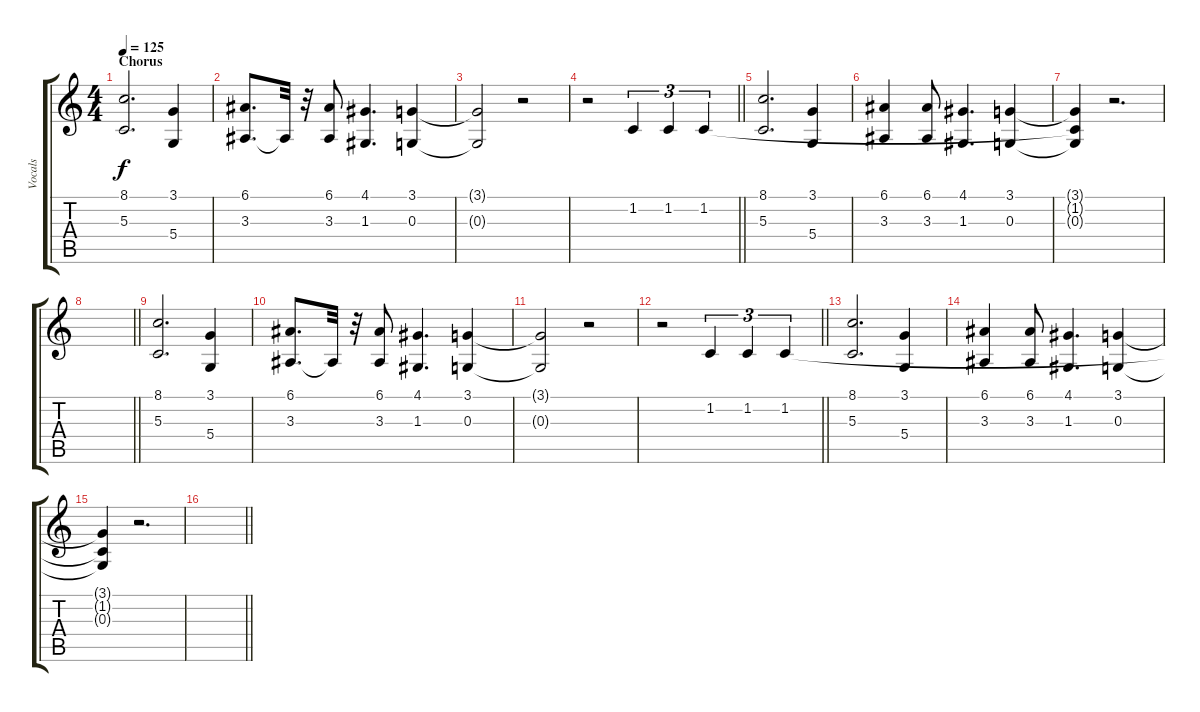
\track ("Vocals" "Vocals") {instrument choiraahs}
\staff {score tabs}
\tuning (E4 B3 G3 D3 A2 E2) {hide}
\ts (4 4)
\section ("" "Chorus")
\tempo 125
\clef g2
\ks c
(8.1 5.3).2{d dy f} (3.1 5.4).4 |
(6.1 3.3).8{d} 3.3{t}.32 r.32 (6.1 3.3).8 (4.1 1.3).4{d} (3.1 0.3).4 |
(3.1{t} 0.3{t}).2 r.2 |
\barLineRight lightlight
r.2 1.2.4{tu (3 2)} 1.2.4{tu (3 2)} 1.2.4{tu (3 2)} |
(8.1 5.3).2{d} (3.1 5.4).4 |
(6.1 3.3).4 (6.1 3.3).8 (4.1 1.3).4{d} (3.1 0.3).4 |
(3.1{t} 1.2{t} 0.3{t}).4 r.2{d} |
\barLineRight lightlight
|
(8.1 5.3).2{d} (3.1 5.4).4 |
(6.1 3.3).8{d} 3.3{t}.32 r.32 (6.1 3.3).8 (4.1 1.3).4{d} (3.1 0.3).4 |
(3.1{t} 0.3{t}).2 r.2 |
\barLineRight lightlight
r.2 1.2.4{tu (3 2)} 1.2.4{tu (3 2)} 1.2.4{tu (3 2)} |
(8.1 5.3).2{d} (3.1 5.4).4 |
(6.1 3.3).4 (6.1 3.3).8 (4.1 1.3).4{d} (3.1 0.3).4 |
(3.1{t} 1.2{t} 0.3{t}).4 r.2{d} |
\barLineRight lightlight
